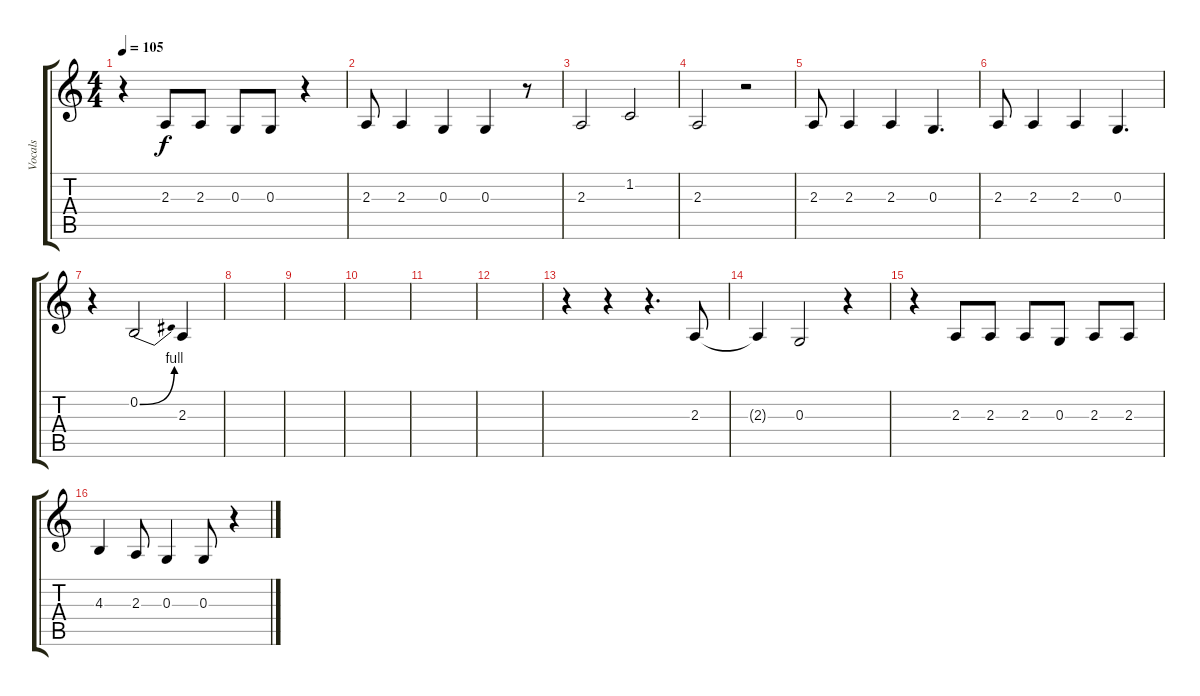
\track ("Vocals" "Vocals") {instrument rockorgan}
\staff {score tabs}
\tuning (E4 B3 G3 D3 A2 E2) {hide}
\ts (4 4)
\tempo 105
\clef g2
\ks c
r.4{dy f} 2.3.8 2.3.8 0.3.8 0.3.8 r.4 |
2.3.8 2.3.4 0.3.4 0.3.4 r.8 |
2.3.2 1.2.2 |
2.3.2 r.2 |
2.3.8 2.3.4 2.3.4 0.3.4{d} |
2.3.8 2.3.4 2.3.4 0.3.4{d} |
r.4 0.2{be (bend 0 0 60 4)}.2 2.3.4 |
|
|
|
|
|
r.4 r.4 r.4{d} 2.3.8 |
2.3{t}.4 0.3.2 r.4 |
r.4 2.3.8 2.3.8 2.3.8 0.3.8 2.3.8 2.3.8 |
4.3.4 2.3.8 0.3.4 0.3.8 r.4
